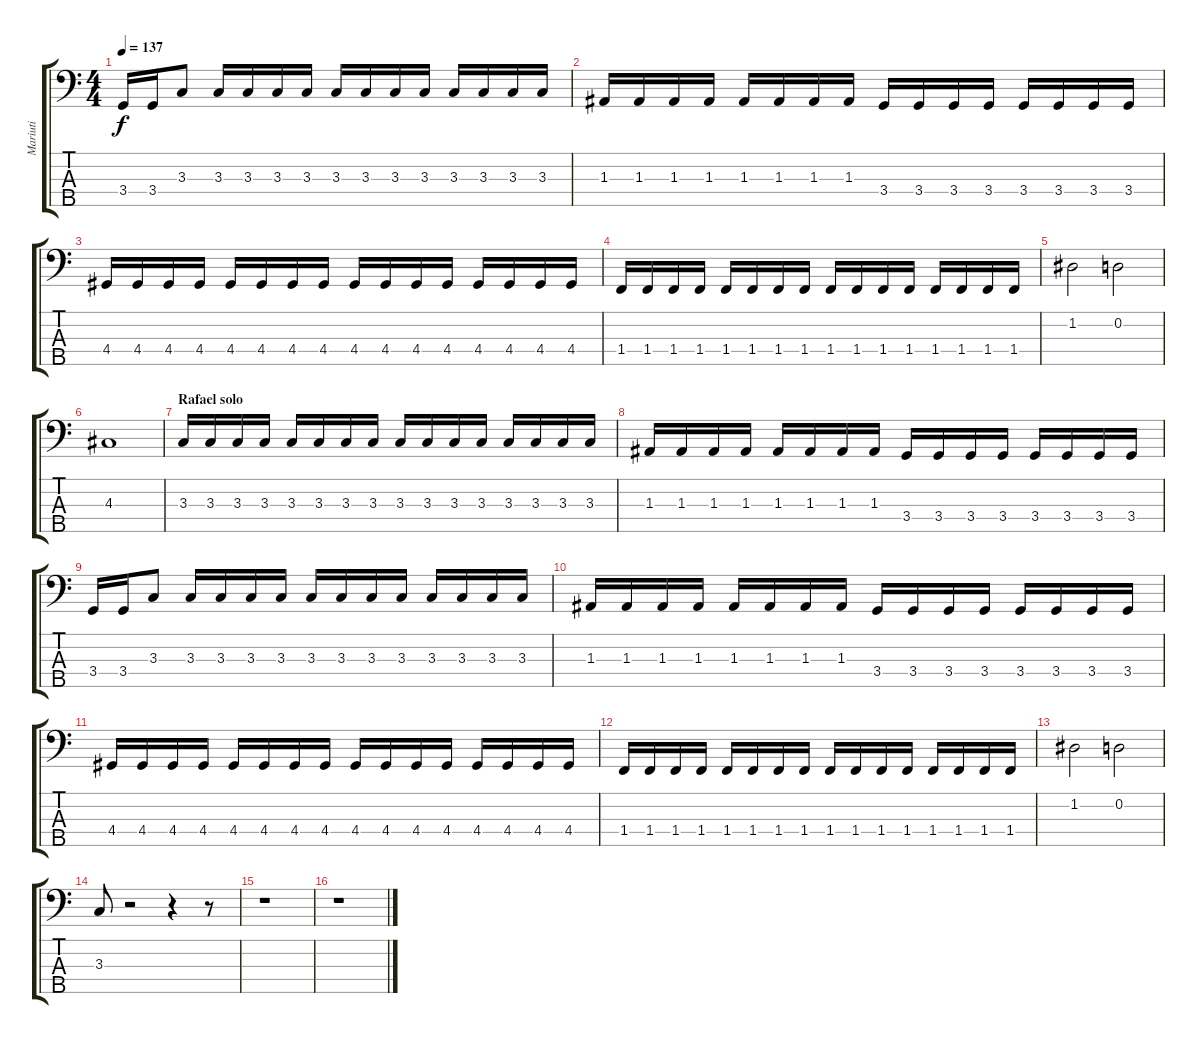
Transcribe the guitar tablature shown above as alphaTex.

\track ("Mariuti" "Mariuti") {instrument electricbasspick}
\staff {score tabs}
\tuning (G2 D2 A1 E1 B0) {hide}
\ts (4 4)
\tempo 137
\clef f4
\ks c
3.4.16{dy f} 3.4.16 3.3.8 3.3.16 3.3.16 3.3.16 3.3.16 3.3.16 3.3.16 3.3.16 3.3.16 3.3.16 3.3.16 3.3.16 3.3.16 |
1.3.16 1.3.16 1.3.16 1.3.16 1.3.16 1.3.16 1.3.16 1.3.16 3.4.16 3.4.16 3.4.16 3.4.16 3.4.16 3.4.16 3.4.16 3.4.16 |
4.4.16 4.4.16 4.4.16 4.4.16 4.4.16 4.4.16 4.4.16 4.4.16 4.4.16 4.4.16 4.4.16 4.4.16 4.4.16 4.4.16 4.4.16 4.4.16 |
1.4.16 1.4.16 1.4.16 1.4.16 1.4.16 1.4.16 1.4.16 1.4.16 1.4.16 1.4.16 1.4.16 1.4.16 1.4.16 1.4.16 1.4.16 1.4.16 |
1.2.2 0.2.2 |
4.3.1 |
\section ("" "Rafael solo")
3.3.16 3.3.16 3.3.16 3.3.16 3.3.16 3.3.16 3.3.16 3.3.16 3.3.16 3.3.16 3.3.16 3.3.16 3.3.16 3.3.16 3.3.16 3.3.16 |
1.3.16 1.3.16 1.3.16 1.3.16 1.3.16 1.3.16 1.3.16 1.3.16 3.4.16 3.4.16 3.4.16 3.4.16 3.4.16 3.4.16 3.4.16 3.4.16 |
3.4.16 3.4.16 3.3.8 3.3.16 3.3.16 3.3.16 3.3.16 3.3.16 3.3.16 3.3.16 3.3.16 3.3.16 3.3.16 3.3.16 3.3.16 |
1.3.16 1.3.16 1.3.16 1.3.16 1.3.16 1.3.16 1.3.16 1.3.16 3.4.16 3.4.16 3.4.16 3.4.16 3.4.16 3.4.16 3.4.16 3.4.16 |
4.4.16 4.4.16 4.4.16 4.4.16 4.4.16 4.4.16 4.4.16 4.4.16 4.4.16 4.4.16 4.4.16 4.4.16 4.4.16 4.4.16 4.4.16 4.4.16 |
1.4.16 1.4.16 1.4.16 1.4.16 1.4.16 1.4.16 1.4.16 1.4.16 1.4.16 1.4.16 1.4.16 1.4.16 1.4.16 1.4.16 1.4.16 1.4.16 |
1.2.2 0.2.2 |
3.3.8 r.2 r.4 r.8 |
r.1 |
r.1
